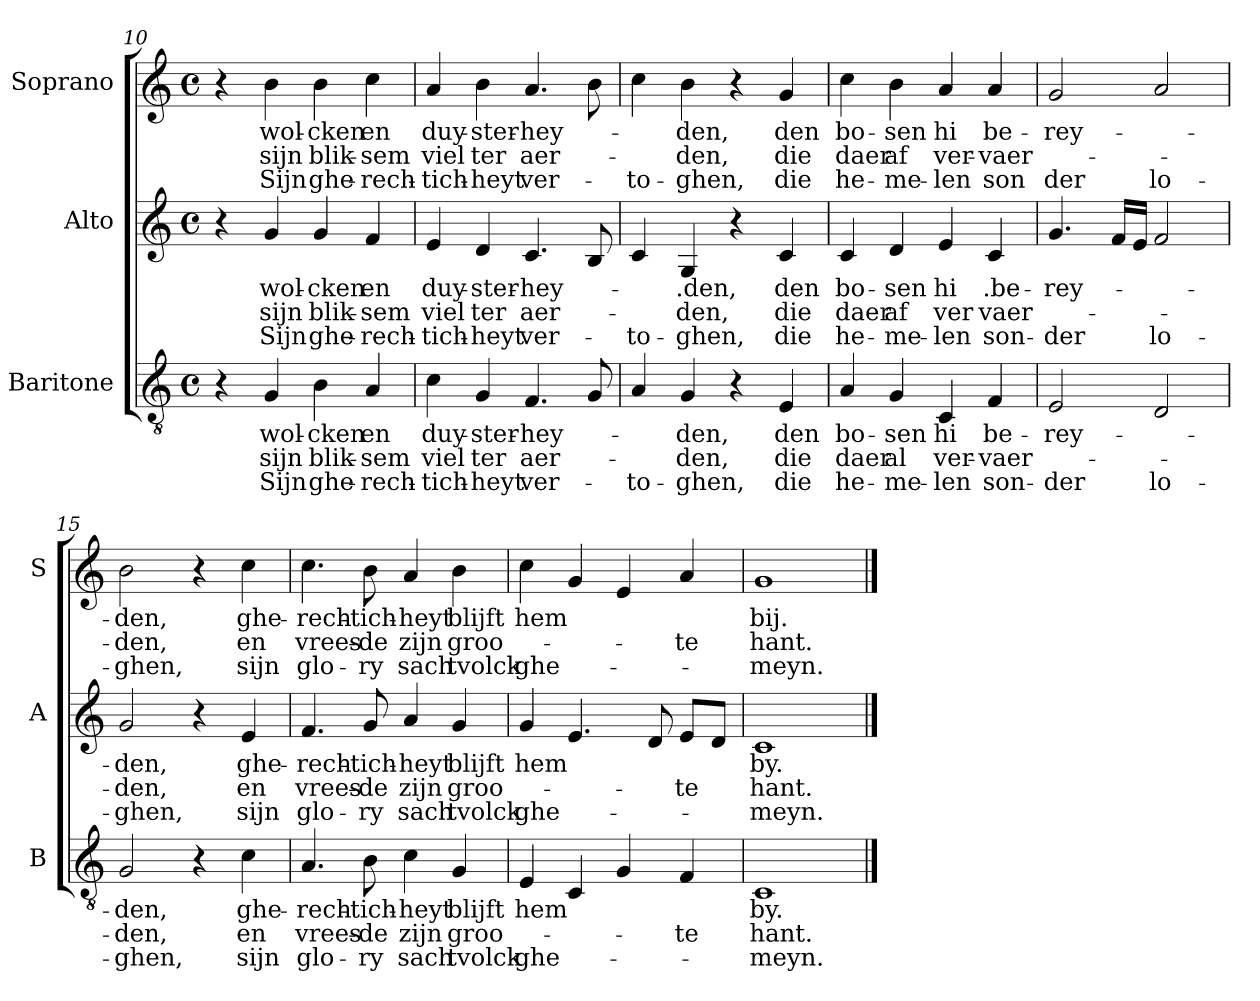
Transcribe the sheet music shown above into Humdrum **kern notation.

**kern	**text	**text	**text	**kern	**text	**text	**text	**kern	**text	**text	**text
*part3	*part3	*part3	*part3	*part2	*part2	*part2	*part2	*part1	*part1	*part1	*part1
*staff3	*staff3	*staff3	*staff3	*staff2	*staff2	*staff2	*staff2	*staff1	*staff1	*staff1	*staff1
*I"Baritone	*	*	*	*I"Alto	*	*	*	*I"Soprano	*	*	*
*I'B	*	*	*	*I'A	*	*	*	*I'S	*	*	*
*clefGv2	*	*	*	*clefG2	*	*	*	*clefG2	*	*	*
*k[]	*	*	*	*k[]	*	*	*	*k[]	*	*	*
*C:	*	*	*	*C:	*	*	*	*C:	*	*	*
*M4/4	*	*	*	*M4/4	*	*	*	*M4/4	*	*	*
*met(c)	*	*	*	*met(c)	*	*	*	*met(c)	*	*	*
=10	=10	=10	=10	=10	=10	=10	=10	=10	=10	=10	=10
4r	.	.	.	4r	.	.	.	4r	.	.	.
!	!LO:LY:b	!LO:LY:b	!LO:LY:b	!	!LO:LY:b	!LO:LY:b	!LO:LY:b	!	!LO:LY:b	!LO:LY:b	!LO:LY:b
4G/	wol-	sijn	Sijn	4g/	wol-	sijn	Sijn	4b\	wol-	sijn	Sijn
!	!LO:LY:b	!LO:LY:b	!LO:LY:b	!	!LO:LY:b	!LO:LY:b	!LO:LY:b	!	!LO:LY:b	!LO:LY:b	!LO:LY:b
4B\	-cken	blik-	ghe-	4g/	-cken	blik-	ghe-	4b\	-cken	blik-	ghe-
!	!LO:LY:b	!LO:LY:b	!LO:LY:b	!	!LO:LY:b	!LO:LY:b	!LO:LY:b	!	!LO:LY:b	!LO:LY:b	!LO:LY:b
4A/	en	-sem	-rech-	4f/	en	-sem	-rech-	4cc\	en	-sem	-rech-
!!LO:PB:g=z
=11	=11	=11	=11	=11	=11	=11	=11	=11	=11	=11	=11
!	!LO:LY:b	!LO:LY:b	!LO:LY:b	!	!LO:LY:b	!LO:LY:b	!LO:LY:b	!	!LO:LY:b	!LO:LY:b	!LO:LY:b
4c\	duy-	viel	-tich-	4e/	duy-	viel	-tich-	4a/	duy-	viel	-tich-
!	!LO:LY:b	!LO:LY:b	!LO:LY:b	!	!LO:LY:b	!LO:LY:b	!LO:LY:b	!	!LO:LY:b	!LO:LY:b	!LO:LY:b
4G/	-ster-	ter	-heyt	4d/	-ster-	ter	-heyt	4b\	-ster-	ter	-heyt
!	!LO:LY:b	!LO:LY:b	!LO:LY:b	!	!LO:LY:b	!LO:LY:b	!LO:LY:b	!	!LO:LY:b	!LO:LY:b	!LO:LY:b
4.F/	-hey-	aer-	ver-	4.c/	-hey-	aer-	ver-	4.a/	-hey-	aer-	ver-
8G/	.	.	.	8B/	.	.	.	8b\	.	.	.
=12	=12	=12	=12	=12	=12	=12	=12	=12	=12	=12	=12
!	!	!	!LO:LY:b	!	!	!	!LO:LY:b	!	!	!	!LO:LY:b
4A/	.	.	-to-	4c/	.	.	-to-	4cc\	.	.	-to-
!	!LO:LY:b	!LO:LY:b	!LO:LY:b	!	!LO:LY:b	!LO:LY:b	!LO:LY:b	!	!LO:LY:b	!LO:LY:b	!LO:LY:b
4G/	-den,	-den,	-ghen,	4G/	-.den,	-den,	-ghen,	4b\	-den,	-den,	-ghen,
4r	.	.	.	4r	.	.	.	4r	.	.	.
!	!LO:LY:b	!LO:LY:b	!LO:LY:b	!	!LO:LY:b	!LO:LY:b	!LO:LY:b	!	!LO:LY:b	!LO:LY:b	!LO:LY:b
4E/	den	die	die	4c/	den	die	die	4g/	den	die	die
=13	=13	=13	=13	=13	=13	=13	=13	=13	=13	=13	=13
!	!LO:LY:b	!LO:LY:b	!LO:LY:b	!	!LO:LY:b	!LO:LY:b	!LO:LY:b	!	!LO:LY:b	!LO:LY:b	!LO:LY:b
4A/	bo-	daer	he-	4c/	bo-	daer	he-	4cc\	bo-	daer	he-
!	!LO:LY:b	!LO:LY:b	!LO:LY:b	!	!LO:LY:b	!LO:LY:b	!LO:LY:b	!	!LO:LY:b	!LO:LY:b	!LO:LY:b
4G/	-sen	al	-me-	4d/	-sen	af	-me-	4b\	-sen	af	-me-
!	!LO:LY:b	!LO:LY:b	!LO:LY:b	!	!LO:LY:b	!LO:LY:b	!LO:LY:b	!	!LO:LY:b	!LO:LY:b	!LO:LY:b
4C/	hi	ver-	-len	4e/	hi	ver	-len	4a/	hi	ver-	-len
!	!LO:LY:b	!LO:LY:b	!LO:LY:b	!	!LO:LY:b	!LO:LY:b	!LO:LY:b	!	!LO:LY:b	!LO:LY:b	!LO:LY:b
4F/	be-	-vaer-	son-	4c/	.be-	vaer-	son-	4a/	be-	-vaer-	son
=14	=14	=14	=14	=14	=14	=14	=14	=14	=14	=14	=14
!	!LO:LY:b	!	!LO:LY:b	!	!LO:LY:b	!	!LO:LY:b	!	!LO:LY:b	!	!LO:LY:b
2E/	-rey-	.	-der	4.g/	-rey-	.	-der	2g/	-rey-	.	der
.	.	.	.	16f/LL	.	.	.	.	.	.	.
.	.	.	.	16e/JJ	.	.	.	.	.	.	.
!	!	!	!LO:LY:b	!	!	!	!LO:LY:b	!	!	!	!LO:LY:b
2D/	.	.	lo-	2f/	.	.	lo-	2a/	.	.	lo-
=15	=15	=15	=15	=15	=15	=15	=15	=15	=15	=15	=15
!	!LO:LY:b	!LO:LY:b	!LO:LY:b	!	!LO:LY:b	!LO:LY:b	!LO:LY:b	!	!LO:LY:b	!LO:LY:b	!LO:LY:b
2G/	-den,	-den,	-ghen,	2g/	-den,	-den,	-ghen,	2b\	-den,	-den,	-ghen,
4r	.	.	.	4r	.	.	.	4r	.	.	.
!	!LO:LY:b	!LO:LY:b	!LO:LY:b	!	!LO:LY:b	!LO:LY:b	!LO:LY:b	!	!LO:LY:b	!LO:LY:b	!LO:LY:b
4c\	ghe-	en	sijn	4e/	ghe-	en	sijn	4cc\	ghe-	en	sijn
!!LO:LB:g=z
=16	=16	=16	=16	=16	=16	=16	=16	=16	=16	=16	=16
!	!LO:LY:b	!LO:LY:b	!LO:LY:b	!	!LO:LY:b	!LO:LY:b	!LO:LY:b	!	!LO:LY:b	!LO:LY:b	!LO:LY:b
4.A/	-rech-	vrees-	glo-	4.f/	-rech-	vrees-	glo-	4.cc\	-rech-	vrees-	glo-
!	!LO:LY:b	!LO:LY:b	!LO:LY:b	!	!LO:LY:b	!LO:LY:b	!LO:LY:b	!	!LO:LY:b	!LO:LY:b	!LO:LY:b
8B\	-tich-	-de	-ry	8g/	-tich-	-de	-ry	8b\	-tich-	-de	-ry
!	!LO:LY:b	!LO:LY:b	!LO:LY:b	!	!LO:LY:b	!LO:LY:b	!LO:LY:b	!	!LO:LY:b	!LO:LY:b	!LO:LY:b
4c\	-heyt	zijn	sach	4a/	-heyt	zijn	sach	4a/	-heyt	zijn	sach
!	!LO:LY:b	!LO:LY:b	!LO:LY:b	!	!LO:LY:b	!LO:LY:b	!LO:LY:b	!	!LO:LY:b	!LO:LY:b	!LO:LY:b
4G/	blijft	groo-	tvolck	4g/	blijft	groo-	tvolck	4b\	blijft	groo-	tvolck
=17	=17	=17	=17	=17	=17	=17	=17	=17	=17	=17	=17
!	!LO:LY:b	!	!LO:LY:b	!	!LO:LY:b	!	!LO:LY:b	!	!LO:LY:b	!	!LO:LY:b
4E/	hem	.	ghe-	4g/	hem	.	ghe-	4cc\	hem	.	ghe-
4C/	.	.	.	4.e/	.	.	.	4g/	.	.	.
4G/	.	.	.	.	.	.	.	4e/	.	.	.
.	.	.	.	8d/	.	.	.	.	.	.	.
!	!	!LO:LY:b	!	!	!	!LO:LY:b	!	!	!	!LO:LY:b	!
4F/	.	-te	.	8e/L	.	-te	.	4a/	.	-te	.
.	.	.	.	8d/J	.	.	.	.	.	.	.
=18	=18	=18	=18	=18	=18	=18	=18	=18	=18	=18	=18
!	!LO:LY:b	!LO:LY:b	!LO:LY:b	!	!LO:LY:b	!LO:LY:b	!LO:LY:b	!	!LO:LY:b	!LO:LY:b	!LO:LY:b
1C	by.	hant.	-meyn.	1c	by.	hant.	-meyn.	1g	bij.	hant.	-meyn.
==	==	==	==	==	==	==	==	==	==	==	==
*-	*-	*-	*-	*-	*-	*-	*-	*-	*-	*-	*-
